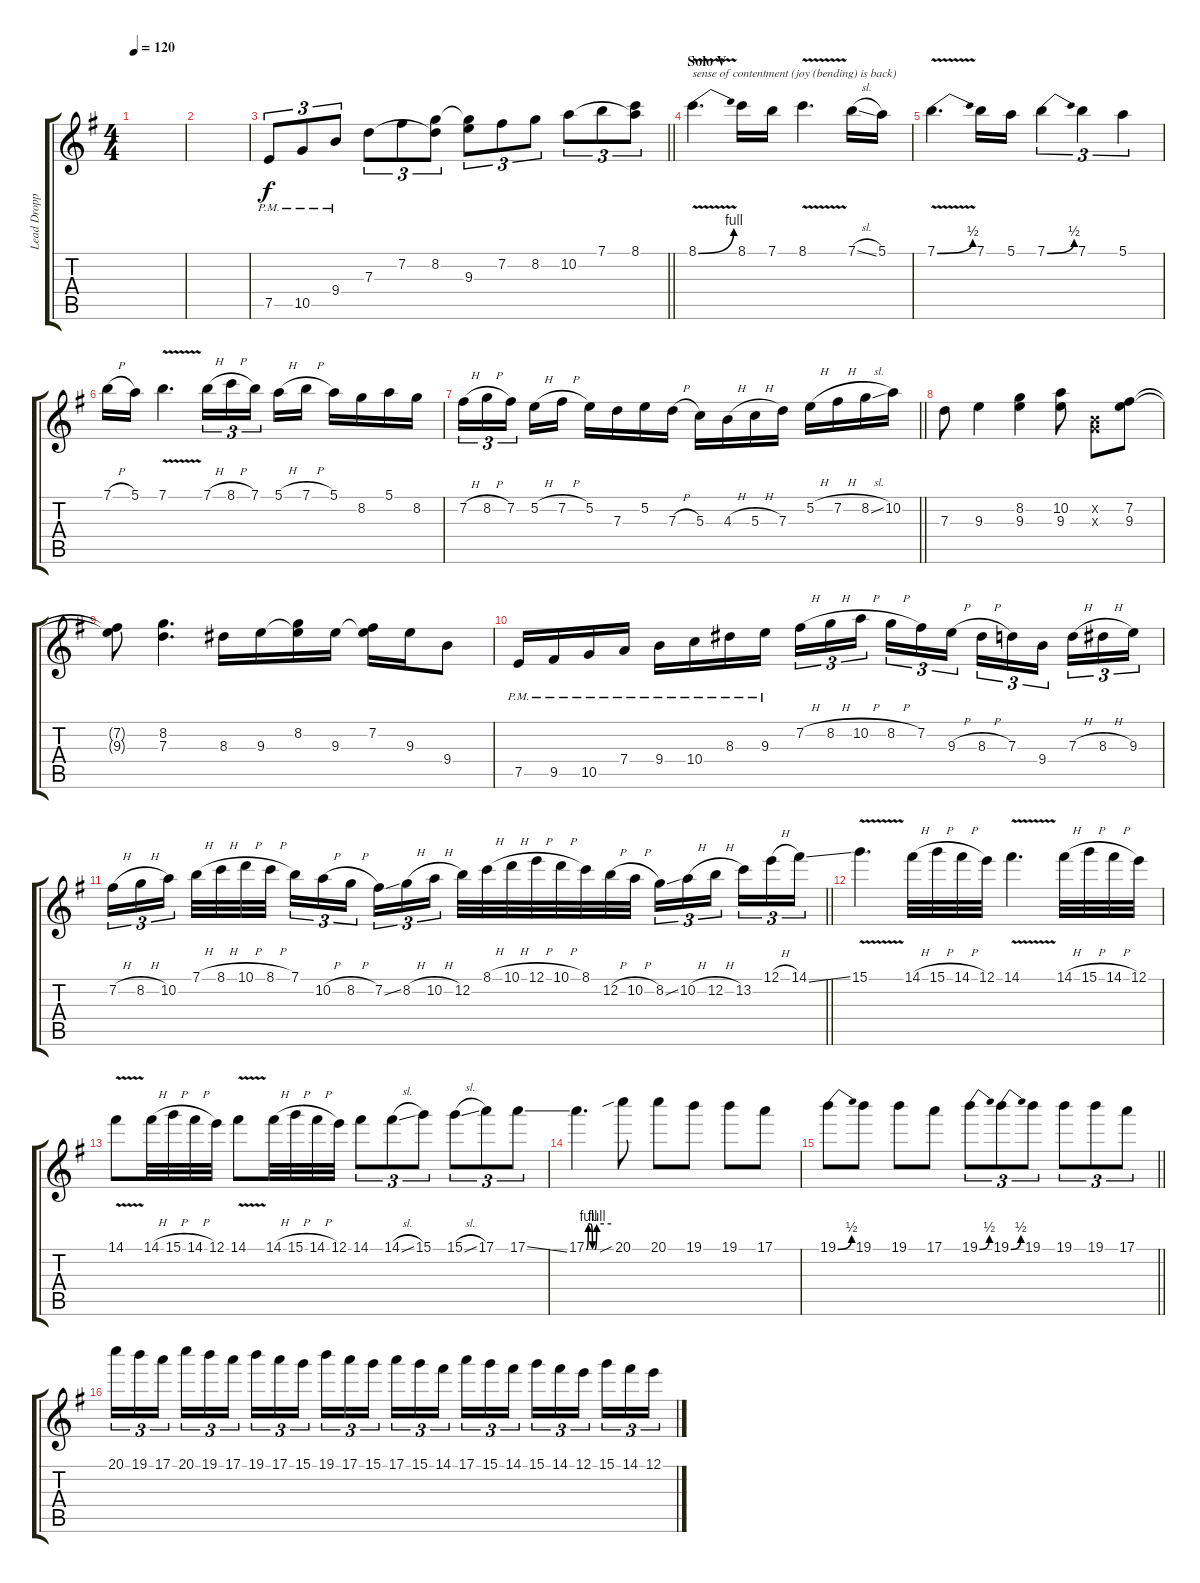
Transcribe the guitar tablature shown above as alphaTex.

\track ("Lead Dropped D " "Lead Dropp") {instrument distortionguitar}
\staff {score tabs}
\tuning (E4 B3 G3 D3 A2 D2) {hide}
\ts (4 4)
\tempo 120
\clef g2
\ks eminor
|
|
\barLineRight lightlight
7.5{pm}.8{tu (3 2) volume 16} 10.5{pm}.8{tu (3 2)} 9.4{pm}.8{tu (3 2)} 7.3.8{tu (3 2)} 7.2.8{tu (3 2)} (8.2 7.3{t}).8{tu (3 2)} (8.2{t} 9.3).8{tu (3 2)} 7.2.8{tu (3 2)} 8.2.8{tu (3 2)} 10.2.8{tu (3 2)} 7.1.8{tu (3 2)} (8.1 10.2{t}).8{tu (3 2)} |
\section ("" "Solo V")
8.1{be (bend 0 0 60 4) v}.4{d txt "sense of contentment (joy (bending) is back)"} 8.1.16 7.1.16 8.1{v}.4{d} 7.1{sl}.16 5.1.16 |
7.1{be (bend 0 0 60 2) v}.4{d} 7.1.16 5.1.16 7.1{be (bend 0 0 60 2)}.4{tu (3 2)} 7.1.4{tu (3 2)} 5.1.4{tu (3 2)} |
7.1{h}.16 5.1.16 7.1{v}.4{d} 7.1{h}.16{tu (3 2)} 8.1{h}.16{tu (3 2)} 7.1.16{tu (3 2) beam splitsecondary} 5.1{h}.16 7.1{h}.16 5.1.16 8.2.16 5.1.16 8.2.16 |
\barLineRight lightlight
7.2{h}.16{tu (3 2)} 8.2{h}.16{tu (3 2)} 7.2.16{tu (3 2) beam splitsecondary} 5.2{h}.16 7.2{h}.16 5.2.16 7.3.16 5.2.16 7.3{h}.16 5.3.16 4.3{h}.16 5.3{h}.16 7.3.16 5.2{h}.16 7.2{h}.16 8.2{sl}.16 10.2.16 |
7.3.8 9.3.4 (8.2 9.3).4 (10.2 9.3).8 (0.2{x} 0.3{x}).8 (7.2 9.3).8 |
(7.2{t} 9.3{t}).8 (8.2 7.3).4{d} 8.3.16 9.3.16 (8.2 9.3{t}).16 9.3.16 (7.2 9.3{t}).16 9.3.16 9.4.8 |
7.5{pm}.16 9.5{pm}.16 10.5{pm}.16 7.4{pm}.16 9.4{pm}.16 10.4{pm}.16 8.3{pm}.16 9.3{pm}.16 7.2{h}.16{tu (3 2)} 8.2{h}.16{tu (3 2)} 10.2{h}.16{tu (3 2) beam splitsecondary} 8.2{h}.16{tu (3 2)} 7.2.16{tu (3 2)} 9.3{h}.16{tu (3 2)} 8.3{h}.16{tu (3 2)} 7.3.16{tu (3 2)} 9.4.16{tu (3 2) beam splitsecondary} 7.3{h}.16{tu (3 2)} 8.3{h}.16{tu (3 2)} 9.3.16{tu (3 2)} |
\barLineRight lightlight
7.2{h}.16{tu (3 2)} 8.2{h}.16{tu (3 2)} 10.2.16{tu (3 2) beam splitsecondary} 7.1{h}.32 8.1{h}.32 10.1{h}.32 8.1{h}.32 7.1.16{tu (3 2)} 10.2{h}.16{tu (3 2)} 8.2{h}.16{tu (3 2) beam splitsecondary} 7.2{ss}.16{tu (3 2)} 8.2{h}.16{tu (3 2)} 10.2{h}.16{tu (3 2)} 12.2.32 8.1{h}.32 10.1{h}.32 12.1{h}.32 10.1{h}.32 8.1.32 12.2{h}.32 10.2{h}.32 8.2{ss}.16{tu (3 2)} 10.2{h}.16{tu (3 2)} 12.2{h}.16{tu (3 2) beam splitsecondary} 13.2.16{tu (3 2)} 12.1{h}.16{tu (3 2)} 14.1{ss}.16{tu (3 2)} |
15.1{v}.4{d} 14.1{h}.32 15.1{h}.32 14.1{h}.32 12.1.32 14.1{v}.4{d} 14.1{h}.32 15.1{h}.32 14.1{h}.32 12.1.32 |
14.1{v}.8 14.1{h}.32 15.1{h}.32 14.1{h}.32 12.1.32 14.1{v}.8 14.1{h}.32 15.1{h}.32 14.1{h}.32 12.1.32 14.1.8{tu (3 2)} 14.1{sl}.8{tu (3 2)} 15.1.8{tu (3 2)} 15.1{sl}.8{tu (3 2)} 17.1.8{tu (3 2)} 17.1{ss}.8{tu (3 2)} |
17.1{be (custom 0 0 5 4 10 4 15 0 20 0 25 4 60 4)}.4{d} 20.1{sib}.8 20.1.8 19.1.8 19.1.8 17.1.8 |
\barLineRight lightlight
19.1{be (bend 0 0 60 2)}.8 19.1.8 19.1.8 17.1.8 19.1{be (bend 0 0 60 2)}.8{tu (3 2)} 19.1{be (bend 0 0 60 2)}.8{tu (3 2)} 19.1.8{tu (3 2)} 19.1.8{tu (3 2)} 19.1.8{tu (3 2)} 17.1.8{tu (3 2)} |
20.1.16{tu (3 2)} 19.1.16{tu (3 2)} 17.1.16{tu (3 2) beam splitsecondary} 20.1.16{tu (3 2)} 19.1.16{tu (3 2)} 17.1.16{tu (3 2)} 19.1.16{tu (3 2)} 17.1.16{tu (3 2)} 15.1.16{tu (3 2) beam splitsecondary} 19.1.16{tu (3 2)} 17.1.16{tu (3 2)} 15.1.16{tu (3 2)} 17.1.16{tu (3 2)} 15.1.16{tu (3 2)} 14.1.16{tu (3 2) beam splitsecondary} 17.1.16{tu (3 2)} 15.1.16{tu (3 2)} 14.1.16{tu (3 2)} 15.1.16{tu (3 2)} 14.1.16{tu (3 2)} 12.1.16{tu (3 2) beam splitsecondary} 15.1.16{tu (3 2)} 14.1.16{tu (3 2)} 12.1.16{tu (3 2)}
